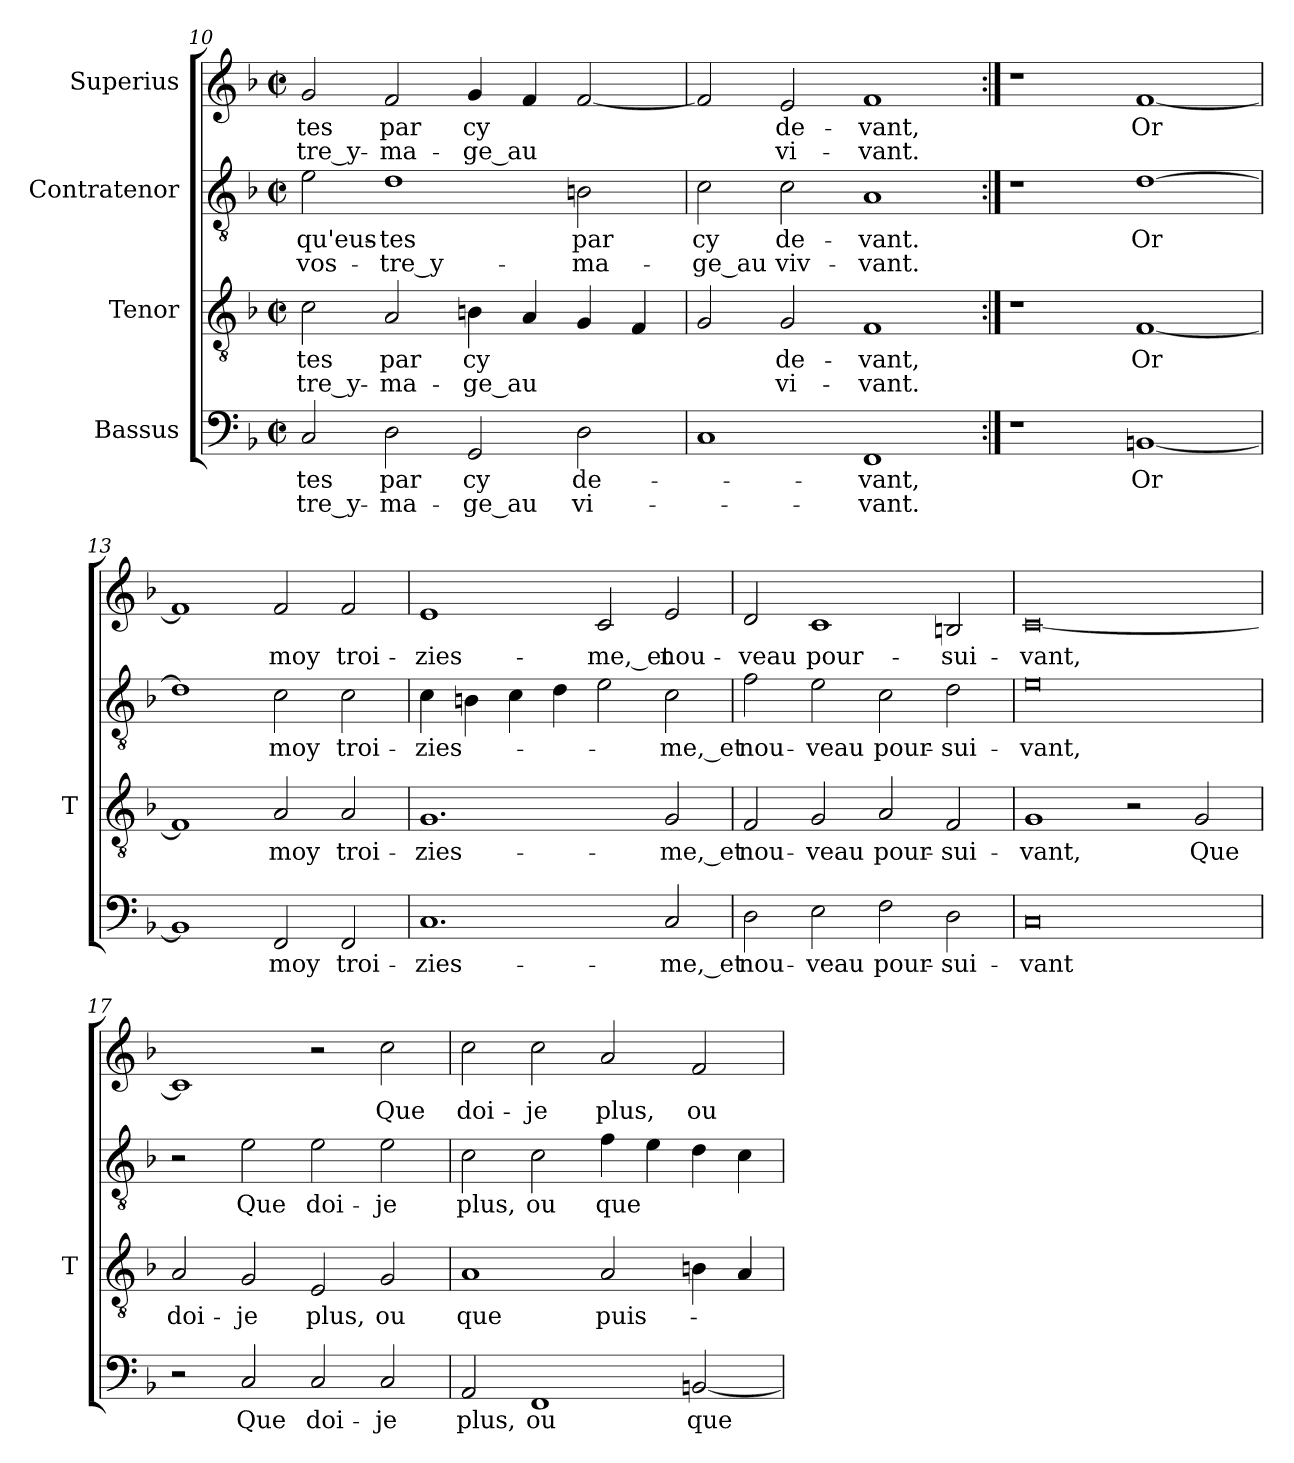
**kern	**text	**text	**kern	**text	**text	**kern	**text	**text	**kern	**text	**text
*part4	*part4	*part4	*part3	*part3	*part3	*part2	*part2	*part2	*part1	*part1	*part1
*staff4	*staff4	*staff4	*staff3	*staff3	*staff3	*staff2	*staff2	*staff2	*staff1	*staff1	*staff1
*I"Bassus	*	*	*I"Tenor	*	*	*I"Contratenor	*	*	*I"Superius	*	*
*	*	*	*I'T	*	*	*	*	*	*	*	*
*clefF4	*	*	*clefGv2	*	*	*clefGv2	*	*	*clefG2	*	*
*k[b-]	*	*	*k[b-]	*	*	*k[b-]	*	*	*k[b-]	*	*
*F:	*	*	*F:	*	*	*F:	*	*	*F:	*	*
*M2/2	*	*	*M2/2	*	*	*M2/2	*	*	*M2/2	*	*
*met(c|)	*	*	*met(c|)	*	*	*met(c|)	*	*	*met(c|)	*	*
=10	=10	=10	=10	=10	=10	=10	=10	=10	=10	=10	=10
2C	-tes	tre_y-	2c	-tes	tre_y-	2e	qu'eus-	vos-	2g	-tes	tre_y-
2D	-par	ma-	2A	-par	ma-	1d	-tes	tre_y-	2f	-par	ma-
2GG	-cy	-ge_au	4B	-cy	-ge_au	.	.	.	4g	-cy	-ge_au
.	.	.	4A	.	.	.	.	.	4f	.	.
2D	de-	vi-	4G	.	.	2B	-par	ma-	[2f	.	.
.	.	.	4F	.	.	.	.	.	.	.	.
=11	=11	=11	=11	=11	=11	=11	=11	=11	=11	=11	=11
1C	.	.	2G	.	.	2c	-cy	-ge_au	2f]	.	.
.	.	.	2G	de-	vi-	2c	de-	viv-	2e	de-	vi-
1FF	-vant,	-vant.	1F	-vant,	-vant.	1A	-vant.	-vant.	1f	-vant,	-vant.
=12:|!	=12:|!	=12:|!	=12:|!	=12:|!	=12:|!	=12:|!	=12:|!	=12:|!	=12:|!	=12:|!	=12:|!
1r	.	.	1r	.	.	1r	.	.	1r	.	.
[1BB	-Or	.	[1F	-Or	.	[1d	-Or	.	[1f	-Or	.
=13	=13	=13	=13	=13	=13	=13	=13	=13	=13	=13	=13
1BB]	.	.	1F]	.	.	1d]	.	.	1f]	.	.
2FF	-moy	.	2A	-moy	.	2c	-moy	.	2f	-moy	.
2FF	troi-	.	2A	troi-	.	2c	troi-	.	2f	troi-	.
=14	=14	=14	=14	=14	=14	=14	=14	=14	=14	=14	=14
1.C	zies-	.	1.G	zies-	.	4c	zies-	.	1e	zies-	.
.	.	.	.	.	.	4B	.	.	.	.	.
.	.	.	.	.	.	4c	.	.	.	.	.
.	.	.	.	.	.	4d	.	.	.	.	.
.	.	.	.	.	.	2e	.	.	2c	-me,_et	.
2C	-me,_et	.	2G	-me,_et	.	2c	-me,_et	.	2e	nou-	.
=15	=15	=15	=15	=15	=15	=15	=15	=15	=15	=15	=15
2D	nou-	.	2F	nou-	.	2f	nou-	.	2d	-veau	.
2E	-veau	.	2G	-veau	.	2e	-veau	.	1c	pour-	.
2F	pour-	.	2A	pour-	.	2c	pour-	.	.	.	.
2D	sui-	.	2F	sui-	.	2d	sui-	.	2B	sui-	.
!!LO:PB:g=z
=16	=16	=16	=16	=16	=16	=16	=16	=16	=16	=16	=16
0C	-vant	.	1G	-vant,	.	0e	-vant,	.	[0c	-vant,	.
.	.	.	2r	.	.	.	.	.	.	.	.
.	.	.	2G	-Que	.	.	.	.	.	.	.
=17	=17	=17	=17	=17	=17	=17	=17	=17	=17	=17	=17
2r	.	.	2A	doi-	.	2r	.	.	1c]	.	.
2C	-Que	.	2G	-je	.	2e	-Que	.	.	.	.
2C	doi-	.	2E	-plus,	.	2e	doi-	.	2r	.	.
2C	-je	.	2G	-ou	.	2e	-je	.	2cc	-Que	.
=18	=18	=18	=18	=18	=18	=18	=18	=18	=18	=18	=18
2AA	-plus,	.	1A	-que	.	2c	-plus,	.	2cc	doi-	.
1FF	-ou	.	.	.	.	2c	-ou	.	2cc	-je	.
.	.	.	2A	puis-	.	4f	-que	.	2a	-plus,	.
.	.	.	.	.	.	4e	.	.	.	.	.
[2BB	-que	.	4B	.	.	4d	.	.	2f	-ou	.
.	.	.	4A	.	.	4c	.	.	.	.	.
=	=	=	=	=	=	=	=	=	=	=	=
*-	*-	*-	*-	*-	*-	*-	*-	*-	*-	*-	*-
